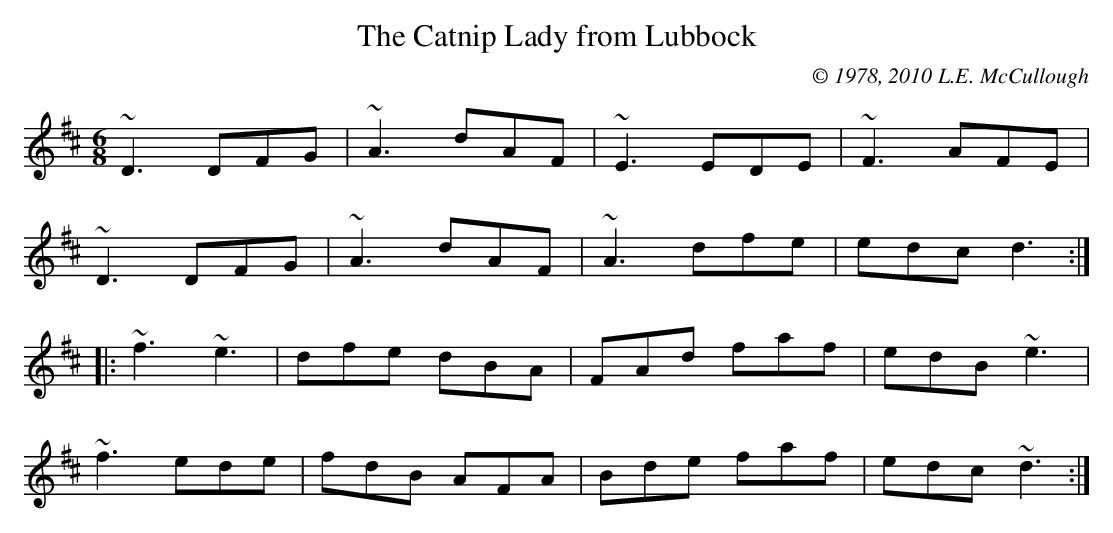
X:1
T:The Catnip Lady from Lubbock
C:© 1978, 2010 L.E. McCullough
M:6/8
L:1/8
K:D
~D3 DFG|~A3 dAF|~E3 EDE|~F3 AFE|
~D3 DFG|~A3 dAF|~A3 dfe|edc d3:|
|:~f3~e3|dfe dBA|FAd faf|edB ~e3|
~f3 ede|fdB AFA|Bde faf|edc ~d3:|
